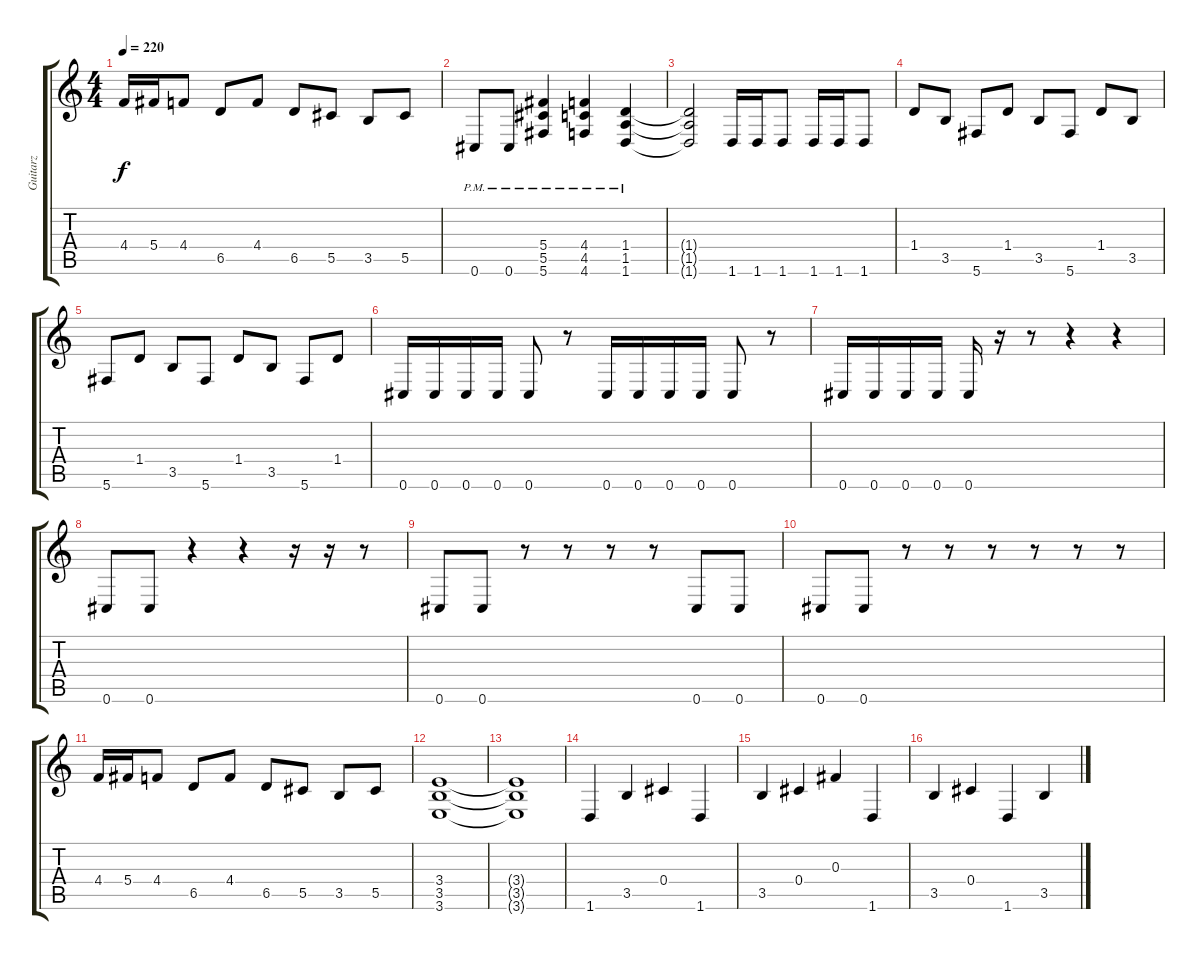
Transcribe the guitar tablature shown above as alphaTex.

\track ("Guitarz" "Guitarz") {instrument overdrivenguitar}
\staff {score tabs}
\tuning (Eb4 Bb3 Gb3 Db3 Ab2 Db2) {hide}
\ts (4 4)
\tempo 220
\clef g2
\ks c
4.4.16{dy f} 5.4.16 4.4.8 6.5.8 4.4.8 6.5.8 5.5.8 3.5.8 5.5.8 |
0.6{pm}.8 0.6{pm}.8 (5.4 5.5 5.6{pm}).4 (4.4 4.5 4.6{pm}).4 (1.4 1.5 1.6{pm}).4 |
(1.4{t} 1.5{t} 1.6{t}).2 1.6.16 1.6.16 1.6.8 1.6.16 1.6.16 1.6.8 |
1.4.8 3.5.8 5.6.8 1.4.8 3.5.8 5.6.8 1.4.8 3.5.8 |
5.6.8 1.4.8 3.5.8 5.6.8 1.4.8 3.5.8 5.6.8 1.4.8 |
0.6.16 0.6.16 0.6.16 0.6.16 0.6.8 r.8 0.6.16 0.6.16 0.6.16 0.6.16 0.6.8 r.8 |
0.6.16 0.6.16 0.6.16 0.6.16 0.6.16 r.16 r.8 r.4 r.4 |
0.6.8 0.6.8 r.4 r.4 r.16 r.16 r.8 |
0.6.8 0.6.8 r.8 r.8 r.8 r.8 0.6.8 0.6.8 |
0.6.8 0.6.8 r.8 r.8 r.8 r.8 r.8 r.8 |
4.4.16 5.4.16 4.4.8 6.5.8 4.4.8 6.5.8 5.5.8 3.5.8 5.5.8 |
(3.4 3.5 3.6).1 |
(3.4{t} 3.5{t} 3.6{t}).1 |
1.6.4 3.5.4 0.4.4 1.6.4 |
3.5.4 0.4.4 0.3.4 1.6.4 |
3.5.4 0.4.4 1.6.4 3.5.4
